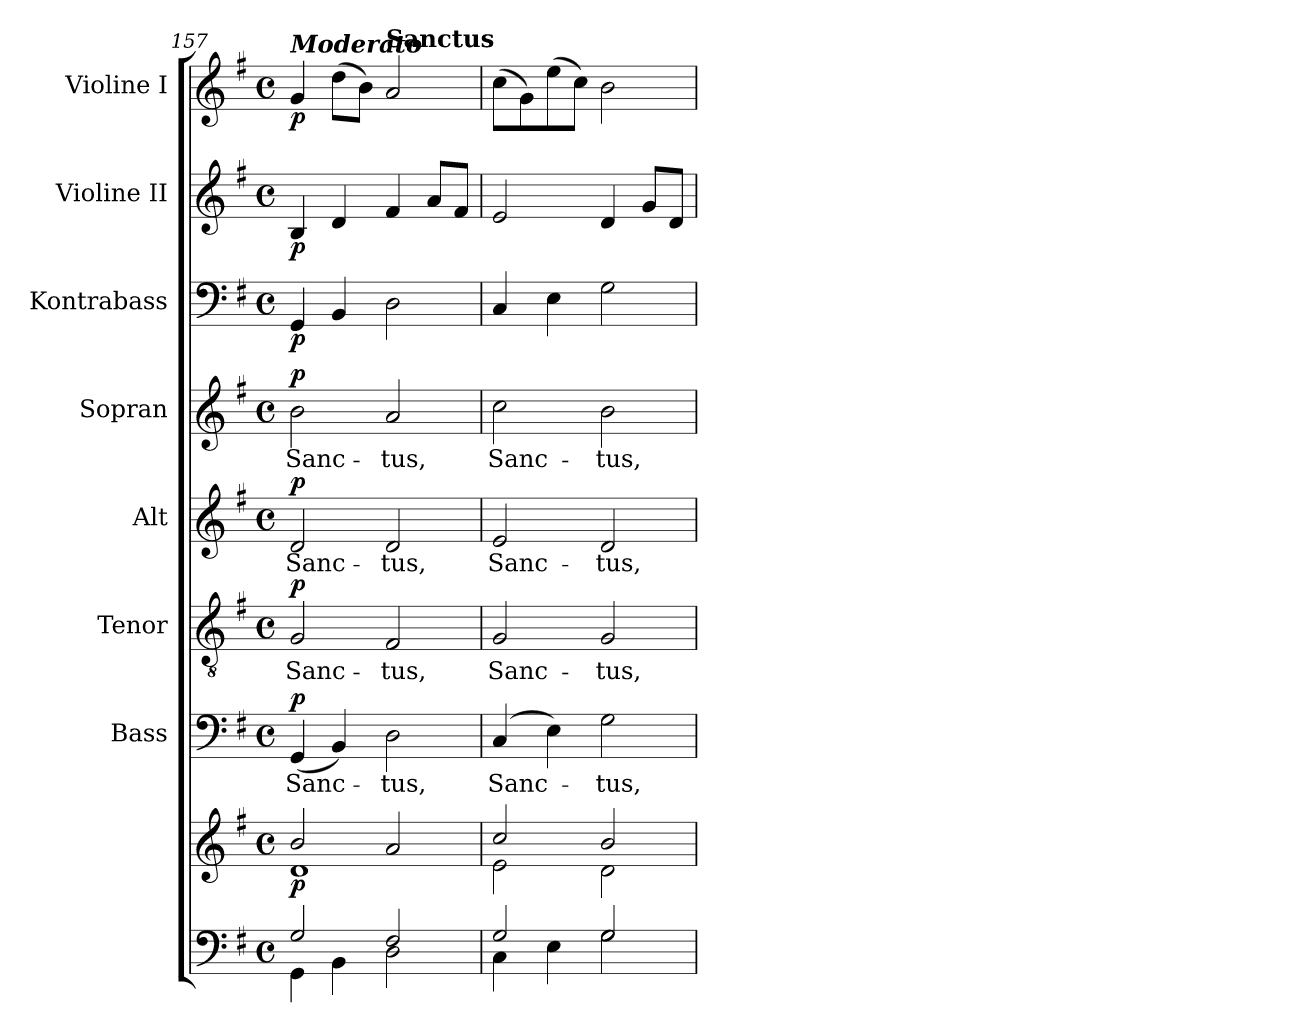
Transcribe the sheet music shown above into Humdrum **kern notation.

**kern	**kern	**dynam	**kern	**text	**dynam	**kern	**text	**dynam	**kern	**text	**dynam	**kern	**text	**dynam	**kern	**dynam	**kern	**dynam	**kern	**dynam
*part8	*part8	*part8	*part7	*part7	*part7	*part6	*part6	*part6	*part5	*part5	*part5	*part4	*part4	*part4	*part3	*part3	*part2	*part2	*part1	*part1
*staff9	*staff8	*staff8/9	*staff7	*staff7	*staff7	*staff6	*staff6	*staff6	*staff5	*staff5	*staff5	*staff4	*staff4	*staff4	*staff3	*staff3	*staff2	*staff2	*staff1	*staff1
*	*	*	*I"Bass	*	*	*I"Tenor	*	*	*I"Alt	*	*	*I"Sopran	*	*	*I"Kontrabass	*	*I"Violine II	*	*I"Violine I	*
*	*	*	*I'B.	*	*	*I'T.	*	*	*I'A.	*	*	*I'S.	*	*	*I'Kb.	*	*I'Vl. II	*	*I'Vl. I	*
!!LO:PB:g=z
*clefF4	*clefG2	*	*clefF4	*	*	*clefGv2	*	*	*clefG2	*	*	*clefG2	*	*	*clefF4	*	*clefG2	*	*clefG2	*
*	*	*	*	*	*	*	*	*	*	*	*	*	*	*	*ITrd7c12	*	*	*	*	*
*k[f#]	*k[f#]	*	*k[f#]	*	*	*k[f#]	*	*	*k[f#]	*	*	*k[f#]	*	*	*k[f#]	*	*k[f#]	*	*k[f#]	*
*G:	*G:	*	*G:	*	*	*G:	*	*	*G:	*	*	*G:	*	*	*G:	*	*G:	*	*G:	*
*M4/4	*M4/4	*	*M4/4	*	*	*M4/4	*	*	*M4/4	*	*	*M4/4	*	*	*M4/4	*	*M4/4	*	*M4/4	*
*met(c)	*met(c)	*	*met(c)	*	*	*met(c)	*	*	*met(c)	*	*	*met(c)	*	*	*met(c)	*	*met(c)	*	*met(c)	*
=157	=157	=157	=157	=157	=157	=157	=157	=157	=157	=157	=157	=157	=157	=157	=157	=157	=157	=157	=157	=157
*^	*^	*	*	*	*	*	*	*	*	*	*	*	*	*	*	*	*	*	*	*
!	!	!	!	!	!	!	!	!	!	!	!	!	!	!	!	!	!	!	!	!	!LO:TX:a:Bi:t=Moderato	!
!	!	!	!	!LO:DY:b	!	!LO:LY:b	!LO:DY:a	!	!LO:LY:b	!LO:DY:a	!	!LO:LY:b	!LO:DY:a	!	!LO:LY:b	!LO:DY:a	!	!LO:DY:b	!	!LO:DY:b	!	!LO:DY:b
2G/	4GG\	2b/	1d	p	(<4GG/	Sanc-	p	2G/	Sanc-	p	2d/	Sanc-	p	2b\	Sanc-	p	4GGG/	p	4B/	p	4g/	p
.	4BB\	.	.	.	4BB/)	.	.	.	.	.	.	.	.	.	.	.	4BBB/	.	4d/	.	(>8dd\L	.
.	.	.	.	.	.	.	.	.	.	.	.	.	.	.	.	.	.	.	.	.	8b\J)	.
!	!	!	!	!	!	!	!	!	!	!	!	!	!	!	!	!	!	!	!	!	!LO:TX:a:B:t=Sanctus	!
!	!	!	!	!	!	!LO:LY:b	!	!	!LO:LY:b	!	!	!LO:LY:b	!	!	!LO:LY:b	!	!	!	!	!	!	!
2F#/	2D\	2a/	.	.	2D\	-tus,	.	2F#/	-tus,	.	2d/	-tus,	.	2a/	-tus,	.	2DD\	.	4f#/	.	2a/	.
.	.	.	.	.	.	.	.	.	.	.	.	.	.	.	.	.	.	.	8a/L	.	.	.
.	.	.	.	.	.	.	.	.	.	.	.	.	.	.	.	.	.	.	8f#/J	.	.	.
=158	=158	=158	=158	=158	=158	=158	=158	=158	=158	=158	=158	=158	=158	=158	=158	=158	=158	=158	=158	=158	=158	=158
!	!	!	!	!	!	!LO:LY:b	!	!	!LO:LY:b	!	!	!LO:LY:b	!	!	!LO:LY:b	!	!	!	!	!	!	!
2G/	4C\	2cc/	2e\	.	(4C/	Sanc-	.	2G/	Sanc-	.	2e/	Sanc-	.	2cc\	Sanc-	.	4CC/	.	2e/	.	(>8cc\L	.
.	.	.	.	.	.	.	.	.	.	.	.	.	.	.	.	.	.	.	.	.	8g\)	.
.	4E\	.	.	.	4E\)	.	.	.	.	.	.	.	.	.	.	.	4EE\	.	.	.	(>8ee\	.
.	.	.	.	.	.	.	.	.	.	.	.	.	.	.	.	.	.	.	.	.	8cc\J)	.
!	!	!	!	!	!	!LO:LY:b	!	!	!LO:LY:b	!	!	!LO:LY:b	!	!	!LO:LY:b	!	!	!	!	!	!	!
2G/	2G\	2b/	2d\	.	2G\	-tus,	.	2G/	-tus,	.	2d/	-tus,	.	2b\	-tus,	.	2GG\	.	4d/	.	2b\	.
.	.	.	.	.	.	.	.	.	.	.	.	.	.	.	.	.	.	.	8g/L	.	.	.
.	.	.	.	.	.	.	.	.	.	.	.	.	.	.	.	.	.	.	8d/J	.	.	.
*v	*v	*	*	*	*	*	*	*	*	*	*	*	*	*	*	*	*	*	*	*	*	*
*	*v	*v	*	*	*	*	*	*	*	*	*	*	*	*	*	*	*	*	*	*	*
=	=	=	=	=	=	=	=	=	=	=	=	=	=	=	=	=	=	=	=	=
*-	*-	*-	*-	*-	*-	*-	*-	*-	*-	*-	*-	*-	*-	*-	*-	*-	*-	*-	*-	*-
